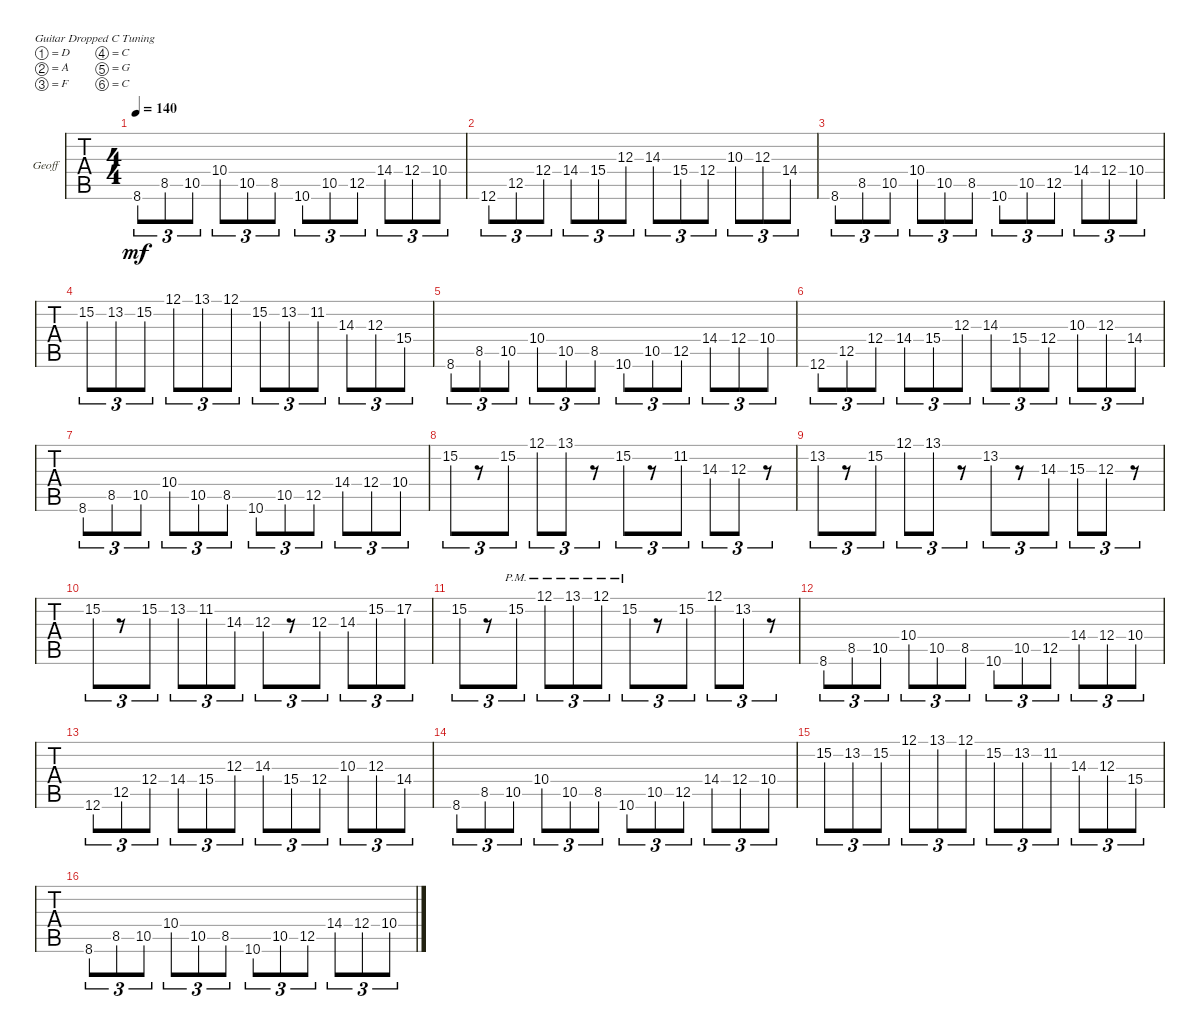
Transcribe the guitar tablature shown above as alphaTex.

\defaultSystemsLayout 4
\bracketExtendMode groupsimilarinstruments
\firstSystemTrackNameOrientation horizontal
\otherSystemsTrackNameOrientation horizontal
\track ("Geofuck" "Geoff") {instrument distortionguitar}
\staff {tabs}
\tuning (D4 A3 F3 C3 G2 C2)
\ts (4 4)
\tempo 140
\clef g2
\ks c
8.6.8{tu (3 2) dy mf} 8.5.8{tu (3 2)} 10.5.8{tu (3 2)} 10.4.8{tu (3 2)} 10.5.8{tu (3 2)} 8.5.8{tu (3 2)} 10.6.8{tu (3 2)} 10.5.8{tu (3 2)} 12.5.8{tu (3 2)} 14.4.8{tu (3 2)} 12.4.8{tu (3 2)} 10.4.8{tu (3 2)} |
12.6.8{tu (3 2)} 12.5.8{tu (3 2)} 12.4.8{tu (3 2)} 14.4.8{tu (3 2)} 15.4.8{tu (3 2)} 12.3.8{tu (3 2)} 14.3.8{tu (3 2)} 15.4.8{tu (3 2)} 12.4.8{tu (3 2)} 10.3.8{tu (3 2)} 12.3.8{tu (3 2)} 14.4.8{tu (3 2)} |
8.6.8{tu (3 2)} 8.5.8{tu (3 2)} 10.5.8{tu (3 2)} 10.4.8{tu (3 2)} 10.5.8{tu (3 2)} 8.5.8{tu (3 2)} 10.6.8{tu (3 2)} 10.5.8{tu (3 2)} 12.5.8{tu (3 2)} 14.4.8{tu (3 2)} 12.4.8{tu (3 2)} 10.4.8{tu (3 2)} |
15.2.8{tu (3 2)} 13.2.8{tu (3 2)} 15.2.8{tu (3 2)} 12.1.8{tu (3 2)} 13.1.8{tu (3 2)} 12.1.8{tu (3 2)} 15.2.8{tu (3 2)} 13.2.8{tu (3 2)} 11.2.8{tu (3 2)} 14.3.8{tu (3 2)} 12.3.8{tu (3 2)} 15.4.8{tu (3 2)} |
8.6.8{tu (3 2)} 8.5.8{tu (3 2)} 10.5.8{tu (3 2)} 10.4.8{tu (3 2)} 10.5.8{tu (3 2)} 8.5.8{tu (3 2)} 10.6.8{tu (3 2)} 10.5.8{tu (3 2)} 12.5.8{tu (3 2)} 14.4.8{tu (3 2)} 12.4.8{tu (3 2)} 10.4.8{tu (3 2)} |
12.6.8{tu (3 2)} 12.5.8{tu (3 2)} 12.4.8{tu (3 2)} 14.4.8{tu (3 2)} 15.4.8{tu (3 2)} 12.3.8{tu (3 2)} 14.3.8{tu (3 2)} 15.4.8{tu (3 2)} 12.4.8{tu (3 2)} 10.3.8{tu (3 2)} 12.3.8{tu (3 2)} 14.4.8{tu (3 2)} |
8.6.8{tu (3 2)} 8.5.8{tu (3 2)} 10.5.8{tu (3 2)} 10.4.8{tu (3 2)} 10.5.8{tu (3 2)} 8.5.8{tu (3 2)} 10.6.8{tu (3 2)} 10.5.8{tu (3 2)} 12.5.8{tu (3 2)} 14.4.8{tu (3 2)} 12.4.8{tu (3 2)} 10.4.8{tu (3 2)} |
15.2.8{tu (3 2)} r.8{tu (3 2)} 15.2.8{tu (3 2)} 12.1.8{tu (3 2)} 13.1.8{tu (3 2)} r.8{tu (3 2)} 15.2.8{tu (3 2)} r.8{tu (3 2)} 11.2.8{tu (3 2)} 14.3.8{tu (3 2)} 12.3.8{tu (3 2)} r.8{tu (3 2)} |
13.2.8{tu (3 2)} r.8{tu (3 2)} 15.2.8{tu (3 2)} 12.1.8{tu (3 2)} 13.1.8{tu (3 2)} r.8{tu (3 2)} 13.2.8{tu (3 2)} r.8{tu (3 2)} 14.3.8{tu (3 2)} 15.3.8{tu (3 2)} 12.3.8{tu (3 2)} r.8{tu (3 2)} |
15.2.8{tu (3 2)} r.8{tu (3 2)} 15.2.8{tu (3 2)} 13.2.8{tu (3 2)} 11.2.8{tu (3 2)} 14.3.8{tu (3 2)} 12.3.8{tu (3 2)} r.8{tu (3 2)} 12.3.8{tu (3 2)} 14.3.8{tu (3 2)} 15.2.8{tu (3 2)} 17.2.8{tu (3 2)} |
15.2.8{tu (3 2)} r.8{tu (3 2)} 15.2{pm}.8{tu (3 2)} 12.1{pm}.8{tu (3 2)} 13.1{pm}.8{tu (3 2)} 12.1{pm}.8{tu (3 2)} 15.2{pm}.8{tu (3 2)} r.8{tu (3 2)} 15.2.8{tu (3 2)} 12.1.8{tu (3 2)} 13.2.8{tu (3 2)} r.8{tu (3 2)} |
8.6.8{tu (3 2)} 8.5.8{tu (3 2)} 10.5.8{tu (3 2)} 10.4.8{tu (3 2)} 10.5.8{tu (3 2)} 8.5.8{tu (3 2)} 10.6.8{tu (3 2)} 10.5.8{tu (3 2)} 12.5.8{tu (3 2)} 14.4.8{tu (3 2)} 12.4.8{tu (3 2)} 10.4.8{tu (3 2)} |
12.6.8{tu (3 2)} 12.5.8{tu (3 2)} 12.4.8{tu (3 2)} 14.4.8{tu (3 2)} 15.4.8{tu (3 2)} 12.3.8{tu (3 2)} 14.3.8{tu (3 2)} 15.4.8{tu (3 2)} 12.4.8{tu (3 2)} 10.3.8{tu (3 2)} 12.3.8{tu (3 2)} 14.4.8{tu (3 2)} |
8.6.8{tu (3 2)} 8.5.8{tu (3 2)} 10.5.8{tu (3 2)} 10.4.8{tu (3 2)} 10.5.8{tu (3 2)} 8.5.8{tu (3 2)} 10.6.8{tu (3 2)} 10.5.8{tu (3 2)} 12.5.8{tu (3 2)} 14.4.8{tu (3 2)} 12.4.8{tu (3 2)} 10.4.8{tu (3 2)} |
15.2.8{tu (3 2)} 13.2.8{tu (3 2)} 15.2.8{tu (3 2)} 12.1.8{tu (3 2)} 13.1.8{tu (3 2)} 12.1.8{tu (3 2)} 15.2.8{tu (3 2)} 13.2.8{tu (3 2)} 11.2.8{tu (3 2)} 14.3.8{tu (3 2)} 12.3.8{tu (3 2)} 15.4.8{tu (3 2)} |
8.6.8{tu (3 2)} 8.5.8{tu (3 2)} 10.5.8{tu (3 2)} 10.4.8{tu (3 2)} 10.5.8{tu (3 2)} 8.5.8{tu (3 2)} 10.6.8{tu (3 2)} 10.5.8{tu (3 2)} 12.5.8{tu (3 2)} 14.4.8{tu (3 2)} 12.4.8{tu (3 2)} 10.4.8{tu (3 2)}
